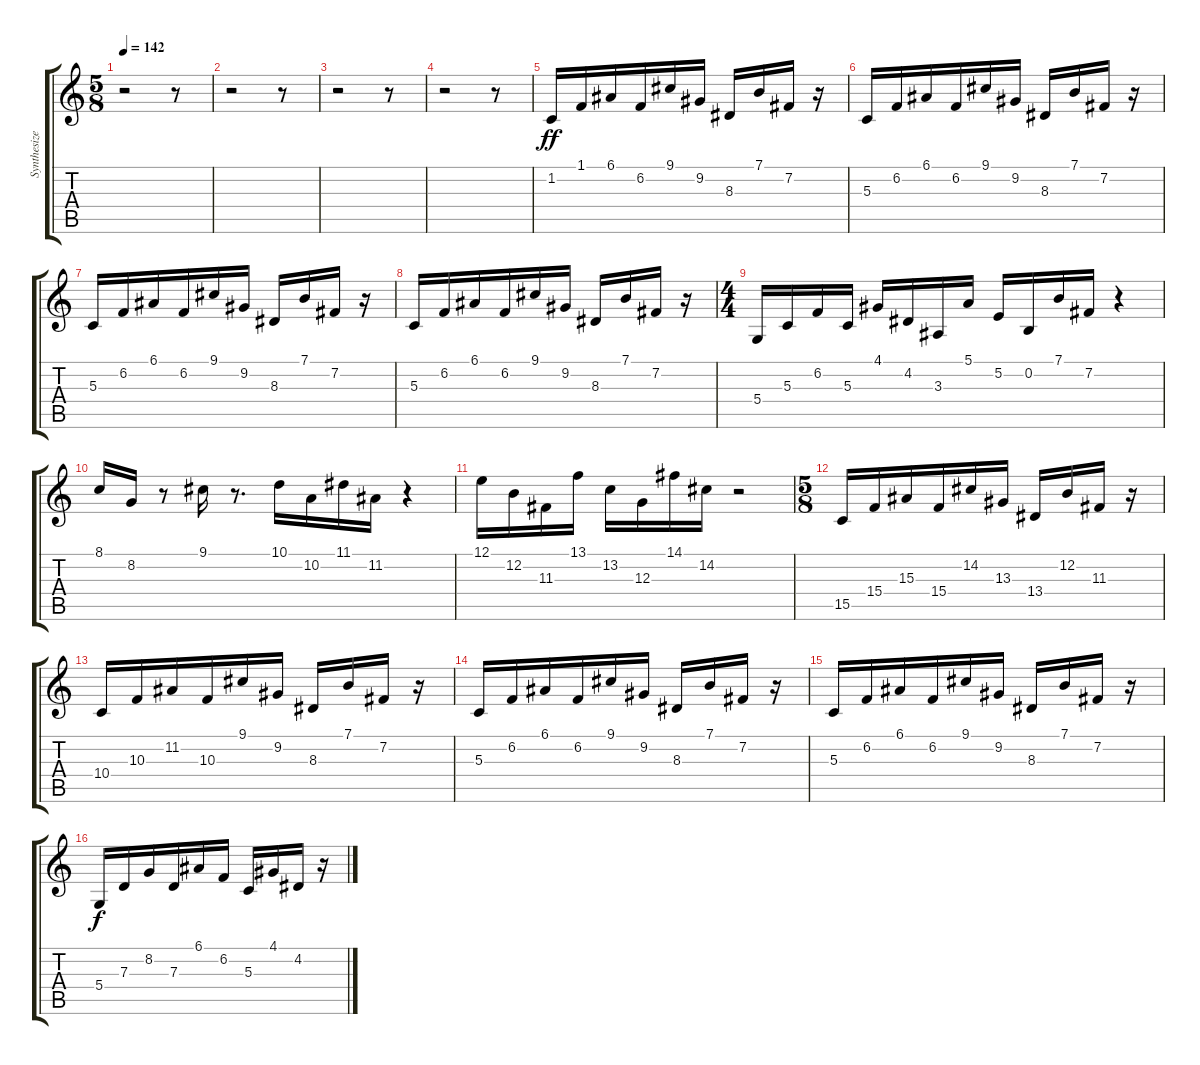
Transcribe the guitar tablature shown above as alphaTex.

\track ("Synthesizer2(Sequence2)             " "Synthesize") {instrument lead2sawtooth}
\staff {score tabs}
\tuning (E4 B3 G3 D3 A2 E2) {hide}
\ts (5 8)
\tempo 142
\clef g2
\ks c
r.2{dy ff} r.8 |
r.2 r.8 |
r.2 r.8 |
r.2 r.8 |
1.2.16 1.1.16 6.1.16 6.2.16 9.1.16 9.2.16 8.3.16 7.1.16 7.2.16 r.16 |
5.3.16 6.2.16 6.1.16 6.2.16 9.1.16 9.2.16 8.3.16 7.1.16 7.2.16 r.16 |
5.3.16 6.2.16 6.1.16 6.2.16 9.1.16 9.2.16 8.3.16 7.1.16 7.2.16 r.16 |
5.3.16 6.2.16 6.1.16 6.2.16 9.1.16 9.2.16 8.3.16 7.1.16 7.2.16 r.16 |
\ts (4 4)
5.4.16 5.3.16 6.2.16 5.3.16 4.1.16 4.2.16 3.3.16 5.1.16 5.2.16 0.2.16 7.1.16 7.2.16 r.4 |
8.1.16 8.2.16 r.8 9.1.16 r.8{d} 10.1.16 10.2.16 11.1.16 11.2.16 r.4 |
12.1.16 12.2.16 11.3.16 13.1.16 13.2.16 12.3.16 14.1.16 14.2.16 r.2 |
\ts (5 8)
15.5.16 15.4.16 15.3.16 15.4.16 14.2.16 13.3.16 13.4.16 12.2.16 11.3.16 r.16 |
10.4.16 10.3.16 11.2.16 10.3.16 9.1.16 9.2.16 8.3.16 7.1.16 7.2.16 r.16 |
5.3.16 6.2.16 6.1.16 6.2.16 9.1.16 9.2.16 8.3.16 7.1.16 7.2.16 r.16 |
5.3.16 6.2.16 6.1.16 6.2.16 9.1.16 9.2.16 8.3.16 7.1.16 7.2.16 r.16 |
5.4.16{dy f} 7.3.16 8.2.16 7.3.16 6.1.16 6.2.16 5.3.16 4.1.16 4.2.16 r.16
